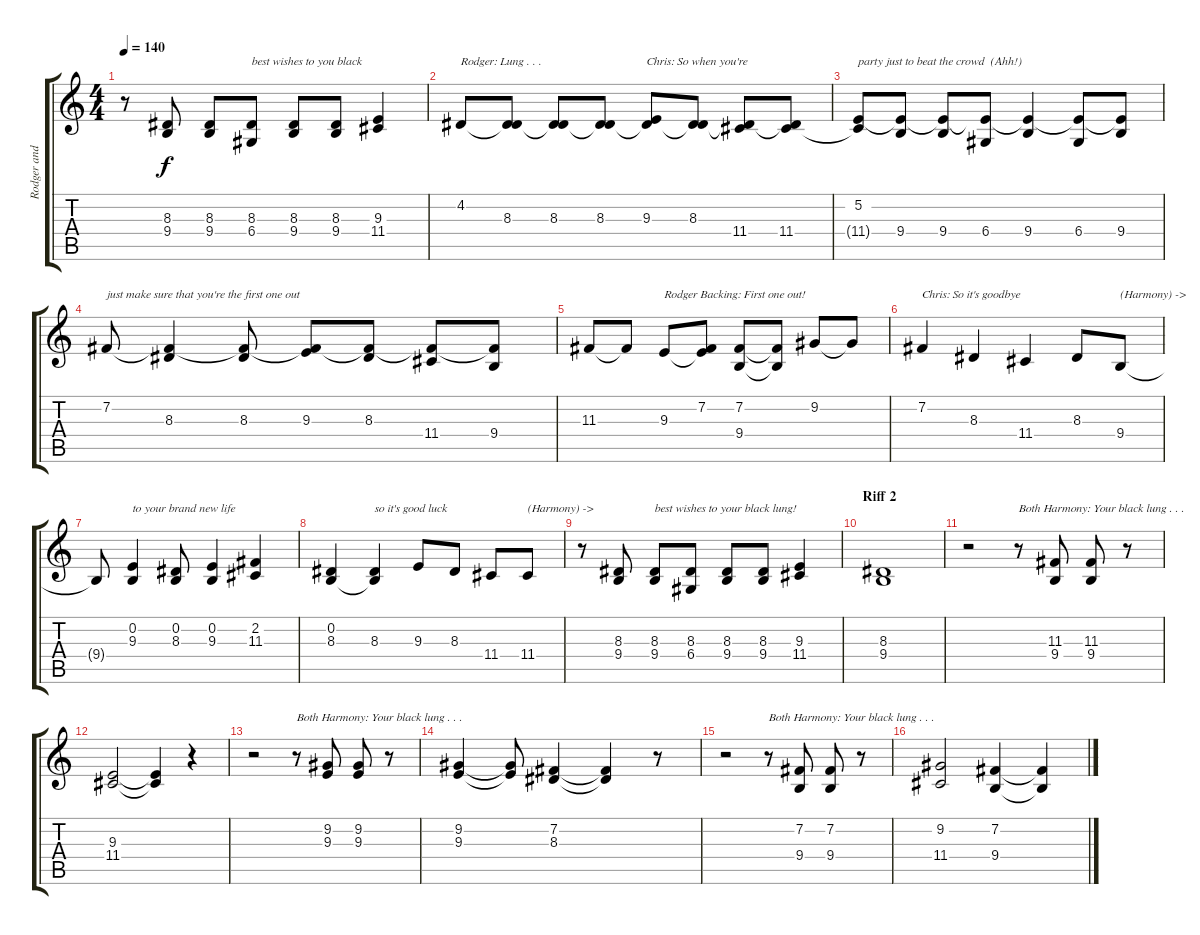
\track ("Rodger and Chris (Vocals and Backing)" "Rodger and") {instrument clarinet}
\staff {score tabs}
\tuning (E4 B3 G3 D3 A2 E2) {hide}
\ts (4 4)
\tempo 140
\clef g2
\ks c
r.8{dy f} (8.3 9.4).8 (8.3 9.4).8 (8.3 6.4).8{txt "best wishes to you black"} (8.3 9.4).8 (8.3 9.4).8 (9.3 11.4).4 |
4.2.8{txt "Rodger: Lung . . ."} (4.2{t} 8.3).8 (4.2{t} 8.3).8 (4.2{t} 8.3).8 (4.2{t} 9.3).8{txt "Chris: So when you're"} (4.2{t} 8.3).8 (4.2{t} 11.4).8 (4.2{t} 11.4).8 |
(5.2 11.4{t}).8{txt "party just to beat the crowd  (Ahh!)"} (5.2{t} 9.4).8 (5.2{t} 9.4).8 (5.2{t} 6.4).8 (5.2{t} 9.4).4 (5.2{t} 6.4).8 (5.2{t} 9.4).8 |
7.2.8{txt "just make sure that you're the first one out"} (7.2{t} 8.3).4 (7.2{t} 8.3).8 (7.2{t} 9.3).8 (7.2{t} 8.3).8 (7.2{t} 11.4).8 (7.2{t} 9.4).8 |
11.3.8 11.3{t}.8 9.3.8{txt "Rodger Backing: First one out!"} (7.2 9.3{t}).8 (7.2 9.4).8 (7.2{t} 9.4{t}).8 9.2.8 9.2{t}.8 |
7.2.4{txt "Chris: So it's goodbye"} 8.3.4 11.4.4 8.3.8 9.4.8{txt "(Harmony) ->"} |
9.4{t}.8 (0.2 9.3).4{txt "to your brand new life"} (0.2 8.3).8 (0.2 9.3).4 (2.2 11.3).4 |
(0.2 8.3).4 (0.2{t} 8.3).4{txt "so it's good luck"} 9.3.8 8.3.8 11.4.8 11.4.8{txt "(Harmony) ->"} |
r.8 (8.3 9.4).8 (8.3 9.4).8{txt "best wishes to your black lung!"} (8.3 6.4).8 (8.3 9.4).8 (8.3 9.4).8 (9.3 11.4).4 |
\section ("" "Riff 2")
(8.3 9.4).1 |
r.2 r.8{txt "Both Harmony: Your black lung . . ."} (11.3 9.4).8 (11.3 9.4).8 r.8 |
(9.3 11.4).2 (9.3{t} 11.4{t}).4 r.4 |
r.2 r.8{txt "Both Harmony: Your black lung . . ."} (9.2 9.3).8 (9.2 9.3).8 r.8 |
(9.2 9.3).4 (9.2{t} 9.3{t}).8 (7.2 8.3).4 (7.2{t} 8.3{t}).4 r.8 |
r.2 r.8{txt "Both Harmony: Your black lung . . ."} (7.2 9.4).8 (7.2 9.4).8 r.8 |
(9.2 11.4).2 (7.2 9.4).4 (7.2{t} 9.4{t}).4
